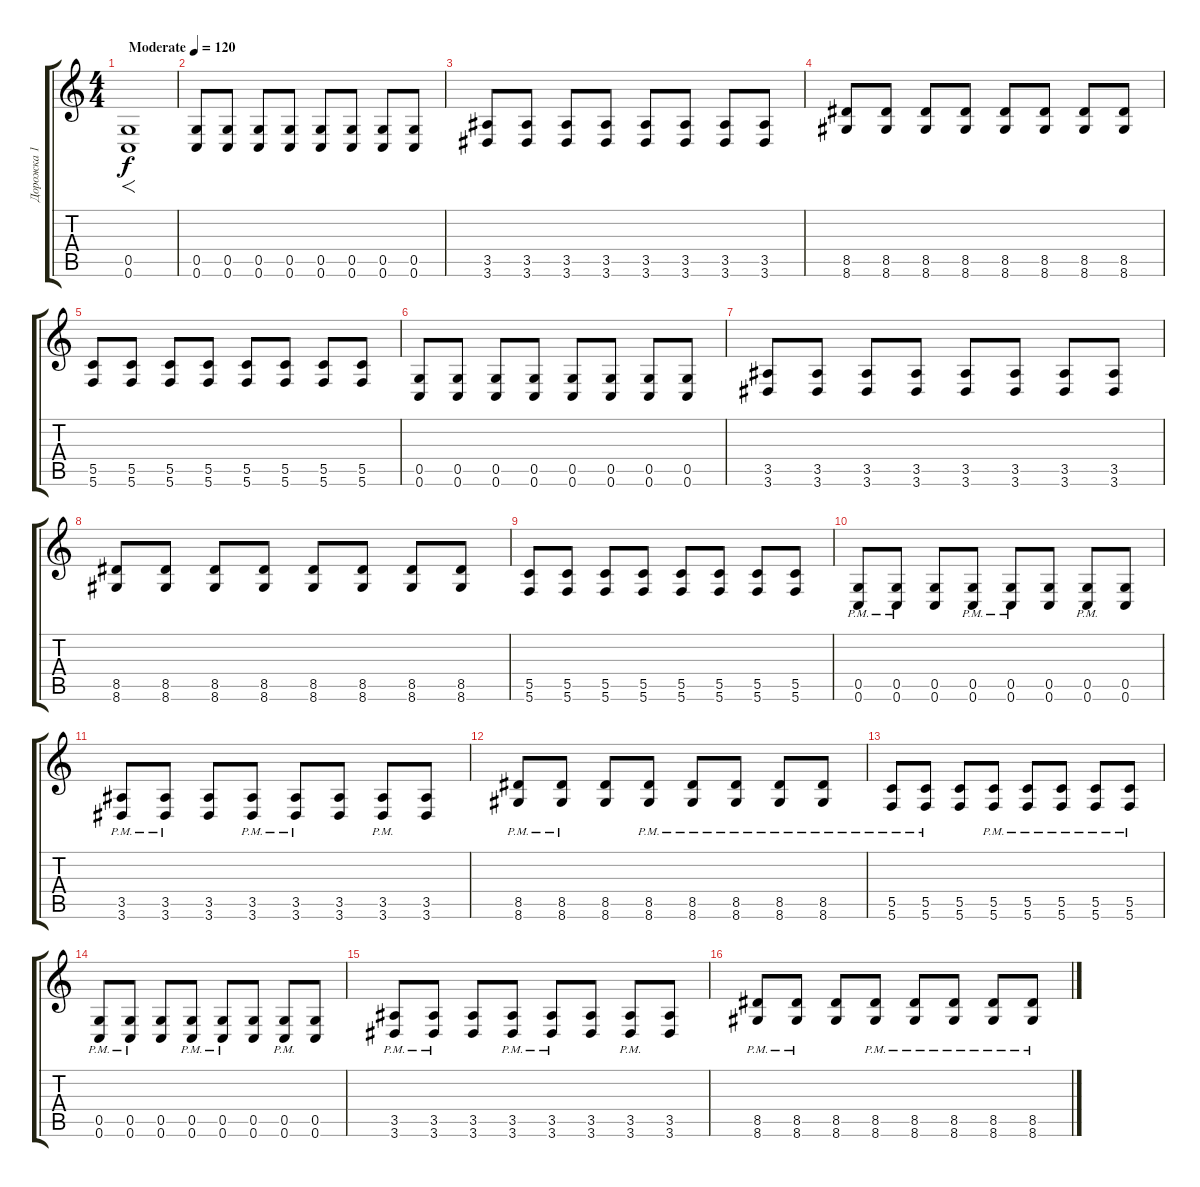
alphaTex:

\track ("Дорожка 1" "Дорожка 1") {instrument overdrivenguitar}
\staff {score tabs}
\tuning (D4 A3 F3 C3 G2 C2) {hide}
\ts (4 4)
\tempo (120 "Moderate")
\clef g2
\ks c
(0.5 0.6).1{f dy f instrument overdrivenguitar} |
(0.5 0.6).8 (0.5 0.6).8 (0.5 0.6).8 (0.5 0.6).8 (0.5 0.6).8 (0.5 0.6).8 (0.5 0.6).8 (0.5 0.6).8 |
(3.5 3.6).8 (3.5 3.6).8 (3.5 3.6).8 (3.5 3.6).8 (3.5 3.6).8 (3.5 3.6).8 (3.5 3.6).8 (3.5 3.6).8 |
(8.5 8.6).8 (8.5 8.6).8 (8.5 8.6).8 (8.5 8.6).8 (8.5 8.6).8 (8.5 8.6).8 (8.5 8.6).8 (8.5 8.6).8 |
(5.5 5.6).8 (5.5 5.6).8 (5.5 5.6).8 (5.5 5.6).8 (5.5 5.6).8 (5.5 5.6).8 (5.5 5.6).8 (5.5 5.6).8 |
(0.5 0.6).8 (0.5 0.6).8 (0.5 0.6).8 (0.5 0.6).8 (0.5 0.6).8 (0.5 0.6).8 (0.5 0.6).8 (0.5 0.6).8 |
(3.5 3.6).8 (3.5 3.6).8 (3.5 3.6).8 (3.5 3.6).8 (3.5 3.6).8 (3.5 3.6).8 (3.5 3.6).8 (3.5 3.6).8 |
(8.5 8.6).8 (8.5 8.6).8 (8.5 8.6).8 (8.5 8.6).8 (8.5 8.6).8 (8.5 8.6).8 (8.5 8.6).8 (8.5 8.6).8 |
(5.5 5.6).8 (5.5 5.6).8 (5.5 5.6).8 (5.5 5.6).8 (5.5 5.6).8 (5.5 5.6).8 (5.5 5.6).8 (5.5 5.6).8 |
(0.5{pm} 0.6{pm}).8 (0.5{pm} 0.6{pm}).8 (0.5 0.6).8 (0.5{pm} 0.6{pm}).8 (0.5{pm} 0.6{pm}).8 (0.5 0.6).8 (0.5{pm} 0.6{pm}).8 (0.5 0.6).8 |
(3.5{pm} 3.6{pm}).8 (3.5{pm} 3.6{pm}).8 (3.5 3.6).8 (3.5{pm} 3.6{pm}).8 (3.5{pm} 3.6{pm}).8 (3.5 3.6).8 (3.5{pm} 3.6{pm}).8 (3.5 3.6).8 |
(8.5{pm} 8.6{pm}).8 (8.5{pm} 8.6{pm}).8 (8.5 8.6).8 (8.5{pm} 8.6{pm}).8 (8.5{pm} 8.6{pm}).8 (8.5{pm} 8.6{pm}).8 (8.5{pm} 8.6{pm}).8 (8.5{pm} 8.6{pm}).8 |
(5.5{pm} 5.6{pm}).8 (5.5{pm} 5.6{pm}).8 (5.5 5.6).8 (5.5{pm} 5.6{pm}).8 (5.5{pm} 5.6{pm}).8 (5.5{pm} 5.6{pm}).8 (5.5{pm} 5.6{pm}).8 (5.5{pm} 5.6{pm}).8 |
(0.5{pm} 0.6{pm}).8 (0.5{pm} 0.6{pm}).8 (0.5 0.6).8 (0.5{pm} 0.6{pm}).8 (0.5{pm} 0.6{pm}).8 (0.5 0.6).8 (0.5{pm} 0.6{pm}).8 (0.5 0.6).8 |
(3.5{pm} 3.6{pm}).8 (3.5{pm} 3.6{pm}).8 (3.5 3.6).8 (3.5{pm} 3.6{pm}).8 (3.5{pm} 3.6{pm}).8 (3.5 3.6).8 (3.5{pm} 3.6{pm}).8 (3.5 3.6).8 |
(8.5{pm} 8.6{pm}).8 (8.5{pm} 8.6{pm}).8 (8.5 8.6).8 (8.5{pm} 8.6{pm}).8 (8.5{pm} 8.6{pm}).8 (8.5{pm} 8.6{pm}).8 (8.5{pm} 8.6{pm}).8 (8.5{pm} 8.6{pm}).8
